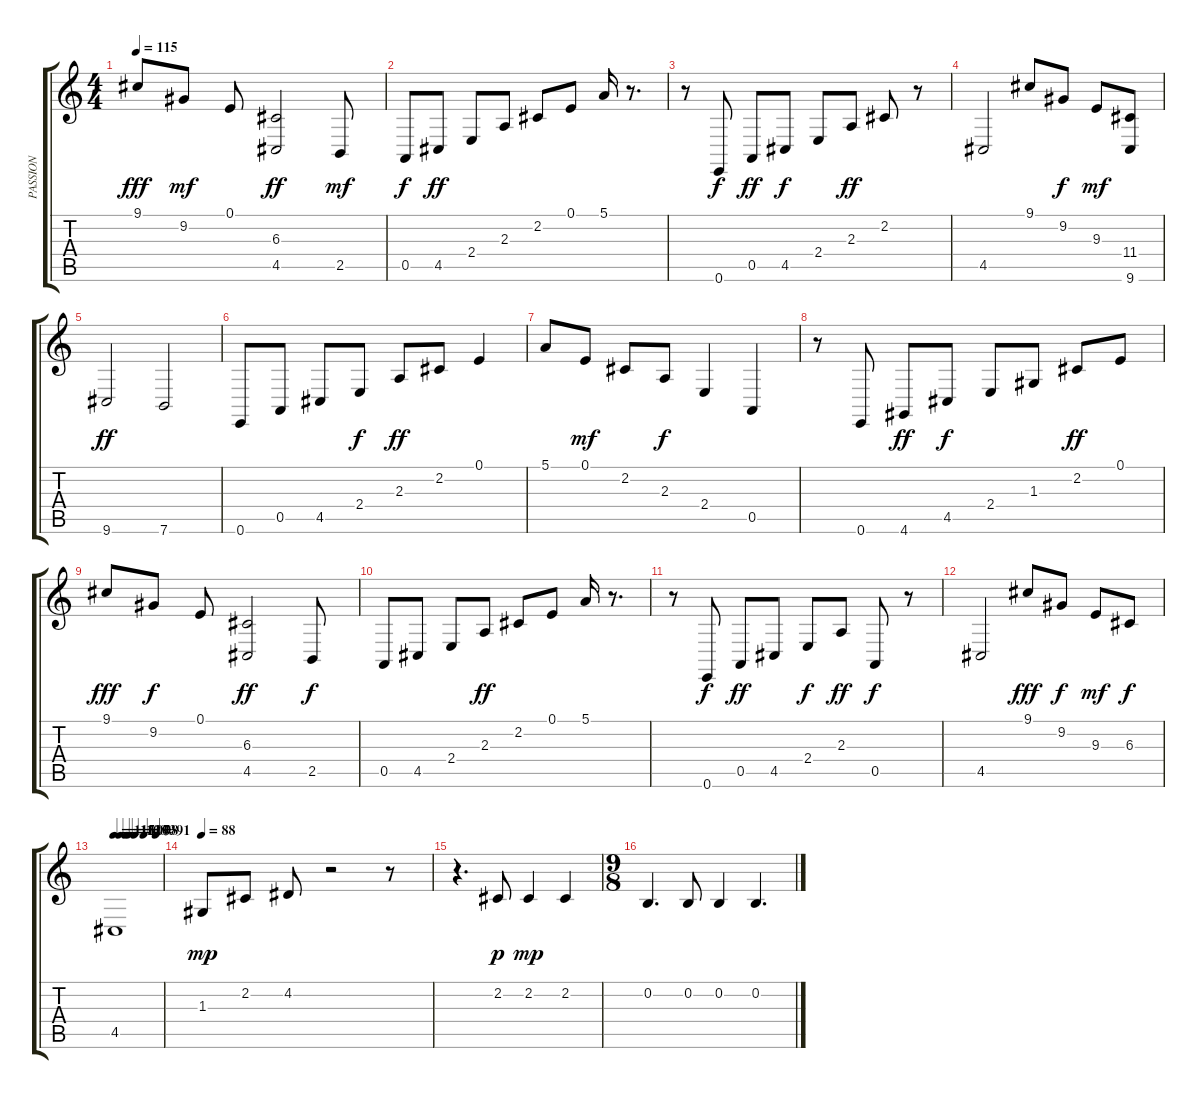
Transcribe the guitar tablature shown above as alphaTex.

\track ("PASSION" "PASSION") {instrument acousticgrandpiano}
\staff {score tabs}
\tuning (E4 B3 G3 D3 A2 E2) {hide}
\ts (4 4)
\tempo 115
\clef g2
\ks c
9.1.8{dy fff} 9.2.8{dy mf} 0.1.8 (6.3 4.5).2{dy ff} 2.5.8{dy mf} |
0.5.8{dy f} 4.5.8{dy ff} 2.4.8 2.3.8 2.2.8 0.1.8 5.1.16 r.8{d} |
r.8 0.6.8{dy f} 0.5.8{dy ff} 4.5.8{dy f} 2.4.8 2.3.8{dy ff} 2.2.8 r.8 |
4.5.2 9.1.8 9.2.8{dy f} 9.3.8{dy mf} (11.4 9.6).8 |
9.6.2{dy ff} 7.6.2 |
0.6.8 0.5.8 4.5.8 2.4.8{dy f} 2.3.8{dy ff} 2.2.8 0.1.4 |
5.1.8 0.1.8{dy mf} 2.2.8 2.3.8{dy f} 2.4.4 0.5.4 |
r.8 0.6.8 4.6.8{dy ff} 4.5.8{dy f} 2.4.8 1.3.8 2.2.8{dy ff} 0.1.8 |
9.1.8{dy fff} 9.2.8{dy f} 0.1.8 (6.3 4.5).2{dy ff} 2.5.8{dy f} |
0.5.8 4.5.8 2.4.8 2.3.8{dy ff} 2.2.8 0.1.8 5.1.16 r.8{d} |
r.8 0.6.8{dy f} 0.5.8{dy ff} 4.5.8 2.4.8{dy f} 2.3.8{dy ff} 0.5.8{dy f} r.8 |
4.5.2 9.1.8{dy fff} 9.2.8{dy f} 9.3.8{dy mf} 6.3.8{dy f} |
\tempo 115
\tempo (112 0.125)
\tempo (108 0.25)
\tempo (107 0.3125)
\tempo (103 0.4375)
\tempo (98 0.625)
\tempo (91 0.875)
4.5.1 |
\tempo 88
1.3.8{dy mp} 2.2.8 4.2.8 r.2 r.8 |
r.4{d} 2.2.8{dy p} 2.2.4{dy mp} 2.2.4 |
\ts (9 8)
0.2.4{d} 0.2.8 0.2.4 0.2.4{d}
